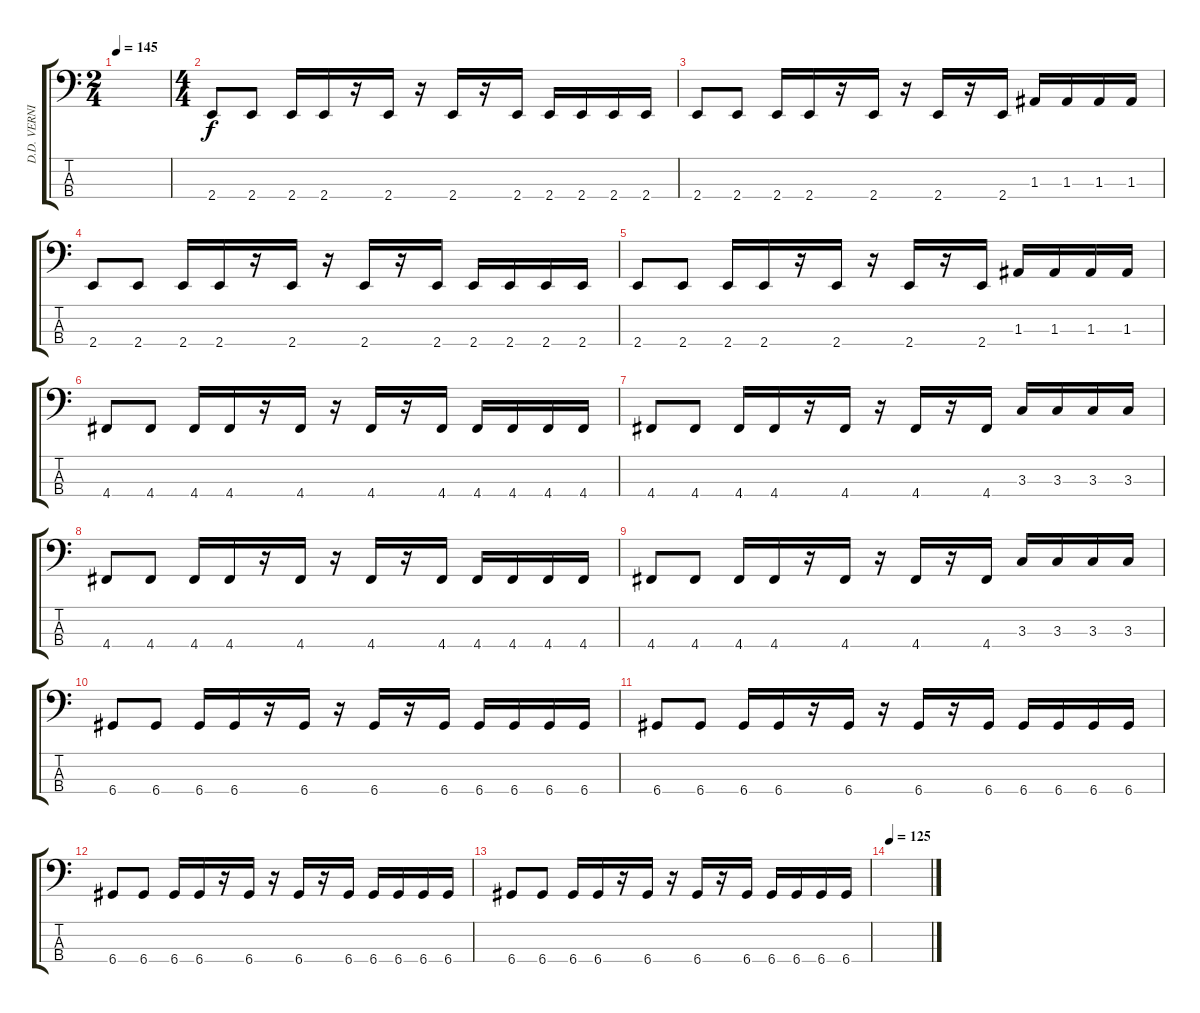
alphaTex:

\track ("D.D. VERNI - bass" "D.D. VERNI") {instrument slapbass1}
\staff {score tabs}
\tuning (G2 D2 A1 D1) {hide}
\ts (2 4)
\tempo 145
\clef f4
\ks c
|
\ts (4 4)
2.4.8 2.4.8 2.4.16 2.4.16 r.16 2.4.16 r.16 2.4.16 r.16 2.4.16 2.4.16 2.4.16 2.4.16 2.4.16 |
2.4.8 2.4.8 2.4.16 2.4.16 r.16 2.4.16 r.16 2.4.16 r.16 2.4.16 1.3.16 1.3.16 1.3.16 1.3.16 |
2.4.8 2.4.8 2.4.16 2.4.16 r.16 2.4.16 r.16 2.4.16 r.16 2.4.16 2.4.16 2.4.16 2.4.16 2.4.16 |
2.4.8 2.4.8 2.4.16 2.4.16 r.16 2.4.16 r.16 2.4.16 r.16 2.4.16 1.3.16 1.3.16 1.3.16 1.3.16 |
4.4.8 4.4.8 4.4.16 4.4.16 r.16 4.4.16 r.16 4.4.16 r.16 4.4.16 4.4.16 4.4.16 4.4.16 4.4.16 |
4.4.8 4.4.8 4.4.16 4.4.16 r.16 4.4.16 r.16 4.4.16 r.16 4.4.16 3.3.16 3.3.16 3.3.16 3.3.16 |
4.4.8 4.4.8 4.4.16 4.4.16 r.16 4.4.16 r.16 4.4.16 r.16 4.4.16 4.4.16 4.4.16 4.4.16 4.4.16 |
4.4.8 4.4.8 4.4.16 4.4.16 r.16 4.4.16 r.16 4.4.16 r.16 4.4.16 3.3.16 3.3.16 3.3.16 3.3.16 |
6.4.8 6.4.8 6.4.16 6.4.16 r.16 6.4.16 r.16 6.4.16 r.16 6.4.16 6.4.16 6.4.16 6.4.16 6.4.16 |
6.4.8 6.4.8 6.4.16 6.4.16 r.16 6.4.16 r.16 6.4.16 r.16 6.4.16 6.4.16 6.4.16 6.4.16 6.4.16 |
6.4.8 6.4.8 6.4.16 6.4.16 r.16 6.4.16 r.16 6.4.16 r.16 6.4.16 6.4.16 6.4.16 6.4.16 6.4.16 |
6.4.8 6.4.8 6.4.16 6.4.16 r.16 6.4.16 r.16 6.4.16 r.16 6.4.16 6.4.16 6.4.16 6.4.16 6.4.16 |
\tempo 125
